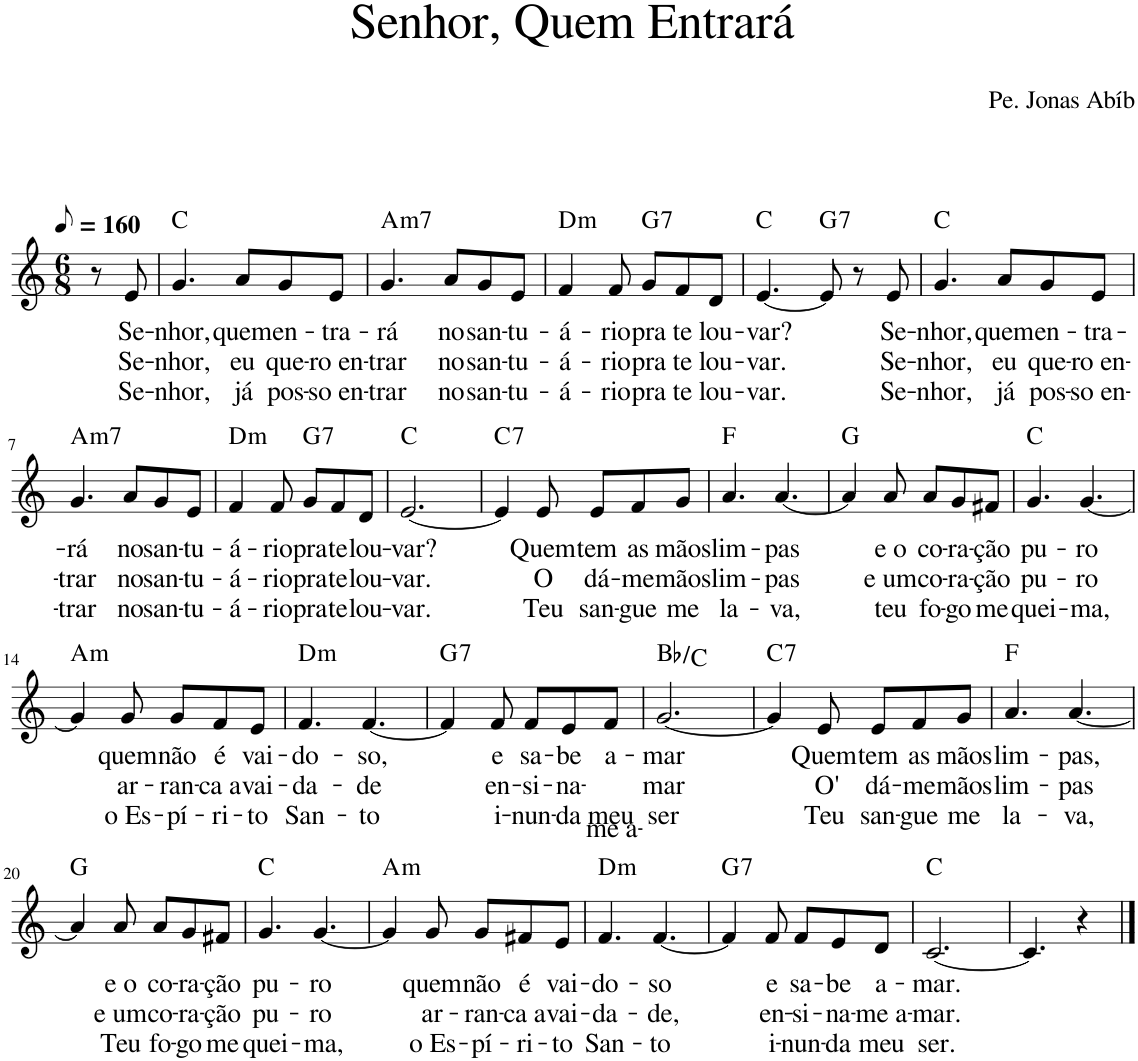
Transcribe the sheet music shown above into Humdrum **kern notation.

**kern	**text	**text	**text	**harte
*part1	*part1	*part1	*part1	*part1
*staff1	*staff1	*staff1	*staff1	*
*I"Voz	*	*	*	*
*I'Vo.	*	*	*	*
*clefG2	*	*	*	*
*k[]	*	*	*	*
*M6/8	*	*	*	*
*MM80	*	*	*	*
=1	=1	=1	=1	=1
8r	.	.	.	.
!	!LO:LY:b	!LO:LY:b	!LO:LY:b	!
8e/	Se-	Se-	Se-	.
=2	=2	=2	=2	=2
!	!LO:LY:b	!LO:LY:b	!LO:LY:b	!
4.g/	-nhor,	-nhor,	-nhor,	C:maj
!	!LO:LY:b	!LO:LY:b	!LO:LY:b	!
8a/L	quem	eu	já	.
!	!LO:LY:b	!LO:LY:b	!LO:LY:b	!
8g/	en-	que-	pos-	.
!	!LO:LY:b	!LO:LY:b	!LO:LY:b	!
8e/J	-tra-	-ro en-	-so en-	.
=3	=3	=3	=3	=3
!	!LO:LY:b	!LO:LY:b	!LO:LY:b	!LO:H:kt=m7
4.g/	-rá	-trar	-trar	A:min7
!	!LO:LY:b	!LO:LY:b	!LO:LY:b	!
8a/L	no	no	no	.
!	!LO:LY:b	!LO:LY:b	!LO:LY:b	!
8g/	san-	san-	san-	.
!	!LO:LY:b	!LO:LY:b	!LO:LY:b	!
8e/J	-tu-	-tu-	-tu-	.
=4	=4	=4	=4	=4
!	!LO:LY:b	!LO:LY:b	!LO:LY:b	!LO:H:kt=m
4f/	-á-	-á-	-á-	D:min
!	!LO:LY:b	!LO:LY:b	!LO:LY:b	!
8f/	-rio	-rio	-rio	.
!	!LO:LY:b	!LO:LY:b	!LO:LY:b	!LO:H:kt=7
8g/L	pra	pra	pra	G:7
!	!LO:LY:b	!LO:LY:b	!LO:LY:b	!
8f/	te	te	te	.
!	!LO:LY:b	!LO:LY:b	!LO:LY:b	!
8d/J	lou-	lou-	lou-	.
=5	=5	=5	=5	=5
!	!LO:LY:b	!LO:LY:b	!LO:LY:b	!
[4.e/	-var?	-var.	-var.	C:maj
!	!	!	!	!LO:H:kt=7
8e/]	.	.	.	G:7
8r	.	.	.	.
!	!LO:LY:b	!LO:LY:b	!LO:LY:b	!
8e/	Se-	Se-	Se-	.
=6	=6	=6	=6	=6
!	!LO:LY:b	!LO:LY:b	!LO:LY:b	!
4.g/	-nhor,	-nhor,	-nhor,	C:maj
!	!LO:LY:b	!LO:LY:b	!LO:LY:b	!
8a/L	quem	eu	já	.
!	!LO:LY:b	!LO:LY:b	!LO:LY:b	!
8g/	en-	que-	pos-	.
!	!LO:LY:b	!LO:LY:b	!LO:LY:b	!
8e/J	-tra-	-ro en-	-so en-	.
!!LO:LB:g=z
=7	=7	=7	=7	=7
!	!LO:LY:b	!LO:LY:b	!LO:LY:b	!LO:H:kt=m7
4.g/	-rá	-trar	-trar	A:min7
!	!LO:LY:b	!LO:LY:b	!LO:LY:b	!
8a/L	no	no	no	.
!	!LO:LY:b	!LO:LY:b	!LO:LY:b	!
8g/	san-	san-	san-	.
!	!LO:LY:b	!LO:LY:b	!LO:LY:b	!
8e/J	-tu-	-tu-	-tu-	.
=8	=8	=8	=8	=8
!	!LO:LY:b	!LO:LY:b	!LO:LY:b	!LO:H:kt=m
4f/	-á-	-á-	-á-	D:min
!	!LO:LY:b	!LO:LY:b	!LO:LY:b	!
8f/	-rio	-rio	-rio	.
!	!LO:LY:b	!LO:LY:b	!LO:LY:b	!LO:H:kt=7
8g/L	pra	pra	pra	G:7
!	!LO:LY:b	!LO:LY:b	!LO:LY:b	!
8f/	te	te	te	.
!	!LO:LY:b	!LO:LY:b	!LO:LY:b	!
8d/J	lou-	lou-	lou-	.
=9	=9	=9	=9	=9
!	!LO:LY:b	!LO:LY:b	!LO:LY:b	!
[2.e/	-var?	-var.	-var.	C:maj
=10	=10	=10	=10	=10
!	!	!	!	!LO:H:kt=7
4e/]	.	.	.	C:7
!	!LO:LY:b	!LO:LY:b	!LO:LY:b	!
8e/	Quem	O	Teu	.
!	!LO:LY:b	!LO:LY:b	!LO:LY:b	!
8e/L	tem	dá-	san-	.
!	!LO:LY:b	!LO:LY:b	!LO:LY:b	!
8f/	as	-me	-gue	.
!	!LO:LY:b	!LO:LY:b	!LO:LY:b	!
8g/J	mãos	mãos	me	.
=11	=11	=11	=11	=11
!	!LO:LY:b	!LO:LY:b	!LO:LY:b	!
4.a/	lim-	lim-	la-	F:maj
!	!LO:LY:b	!LO:LY:b	!LO:LY:b	!
[4.a/	-pas	-pas	-va,	.
=12	=12	=12	=12	=12
4a/]	.	.	.	G:maj
!	!LO:LY:b	!LO:LY:b	!LO:LY:b	!
8a/	e o	e um	teu	.
!	!LO:LY:b	!LO:LY:b	!LO:LY:b	!
8a/L	co-	co-	fo-	.
!	!LO:LY:b	!LO:LY:b	!LO:LY:b	!
8g/	-ra-	-ra-	-go	.
!	!LO:LY:b	!LO:LY:b	!LO:LY:b	!
8f#X/J	-ção	-ção	me	.
=13	=13	=13	=13	=13
!	!LO:LY:b	!LO:LY:b	!LO:LY:b	!
4.g/	pu-	pu-	quei-	C:maj
!	!LO:LY:b	!LO:LY:b	!LO:LY:b	!
[4.g/	-ro	-ro	-ma,	.
!!LO:LB:g=z
=14	=14	=14	=14	=14
!	!	!	!	!LO:H:kt=m
4g/]	.	.	.	A:min
!	!LO:LY:b	!LO:LY:b	!LO:LY:b	!
8g/	quem	ar-	o Es-	.
!	!LO:LY:b	!LO:LY:b	!LO:LY:b	!
8g/L	não	-ran-	-pí-	.
!	!LO:LY:b	!LO:LY:b	!LO:LY:b	!
8f/	é	-ca a	-ri-	.
!	!LO:LY:b	!LO:LY:b	!LO:LY:b	!
8e/J	vai-	vai-	-to	.
=15	=15	=15	=15	=15
!	!LO:LY:b	!LO:LY:b	!LO:LY:b	!LO:H:kt=m
4.f/	-do-	-da-	San-	D:min
!	!LO:LY:b	!LO:LY:b	!LO:LY:b	!
[4.f/	-so,	-de	-to	.
=16	=16	=16	=16	=16
!	!	!	!	!LO:H:kt=7
4f/]	.	.	.	G:7
!	!LO:LY:b	!LO:LY:b	!LO:LY:b	!
8f/	e	en-	i-	.
!	!LO:LY:b	!LO:LY:b	!LO:LY:b	!
8f/L	sa-	-si-	-nun-	.
!	!LO:LY:b	!LO:LY:b	!LO:LY:b	!
8e/	-be	-na-	-da	.
!	!LO:LY:b	!LO:LY:b	!LO:LY:b	!
8f/J	a-	-me a-	meu	.
=17	=17	=17	=17	=17
!	!LO:LY:b	!LO:LY:b	!LO:LY:b	!
[2.g/	-mar	-mar	ser	Bb:maj/2
=18	=18	=18	=18	=18
!	!	!	!	!LO:H:kt=7
4g/]	.	.	.	C:7
!	!LO:LY:b	!LO:LY:b	!LO:LY:b	!
8e/	Quem	O'	Teu	.
!	!LO:LY:b	!LO:LY:b	!LO:LY:b	!
8e/L	tem	dá-	san-	.
!	!LO:LY:b	!LO:LY:b	!LO:LY:b	!
8f/	as	-me	-gue	.
!	!LO:LY:b	!LO:LY:b	!LO:LY:b	!
8g/J	mãos	mãos	me	.
=19	=19	=19	=19	=19
!	!LO:LY:b	!LO:LY:b	!LO:LY:b	!
4.a/	lim-	lim-	la-	F:maj
!	!LO:LY:b	!LO:LY:b	!LO:LY:b	!
[4.a/	-pas,	-pas	-va,	.
!!LO:LB:g=z
=20	=20	=20	=20	=20
4a/]	.	.	.	G:maj
!	!LO:LY:b	!LO:LY:b	!LO:LY:b	!
8a/	e o	e um	Teu	.
!	!LO:LY:b	!LO:LY:b	!LO:LY:b	!
8a/L	co-	co-	fo-	.
!	!LO:LY:b	!LO:LY:b	!LO:LY:b	!
8g/	-ra-	-ra-	-go	.
!	!LO:LY:b	!LO:LY:b	!LO:LY:b	!
8f#X/J	-ção	-ção	me	.
=21	=21	=21	=21	=21
!	!LO:LY:b	!LO:LY:b	!LO:LY:b	!
4.g/	pu-	pu-	quei-	C:maj
!	!LO:LY:b	!LO:LY:b	!LO:LY:b	!
[4.g/	-ro	-ro	-ma,	.
=22	=22	=22	=22	=22
!	!	!	!	!LO:H:kt=m
4g/]	.	.	.	A:min
!	!LO:LY:b	!LO:LY:b	!LO:LY:b	!
8g/	quem	ar-	o Es-	.
!	!LO:LY:b	!LO:LY:b	!LO:LY:b	!
8g/L	não	-ran-	-pí-	.
!	!LO:LY:b	!LO:LY:b	!LO:LY:b	!
8f#X/	é	-ca a	-ri-	.
!	!LO:LY:b	!LO:LY:b	!LO:LY:b	!
8e/J	vai-	vai-	-to	.
=23	=23	=23	=23	=23
!	!LO:LY:b	!LO:LY:b	!LO:LY:b	!LO:H:kt=m
4.f/	-do-	-da-	San-	D:min
!	!LO:LY:b	!LO:LY:b	!LO:LY:b	!
[4.f/	-so	-de,	-to	.
=24	=24	=24	=24	=24
!	!	!	!	!LO:H:kt=7
4f/]	.	.	.	G:7
!	!LO:LY:b	!LO:LY:b	!LO:LY:b	!
8f/	e	en-	i-	.
!	!LO:LY:b	!LO:LY:b	!LO:LY:b	!
8f/L	sa-	-si-	-nun-	.
!	!LO:LY:b	!LO:LY:b	!LO:LY:b	!
8e/	-be	-na-	-da	.
!	!LO:LY:b	!LO:LY:b	!LO:LY:b	!
8d/J	a-	-me a-	meu	.
=25	=25	=25	=25	=25
!	!LO:LY:b	!LO:LY:b	!LO:LY:b	!
[2.c/	-mar.	-mar.	ser.	C:maj
=26	=26	=26	=26	=26
4.c/]	.	.	.	.
4r	.	.	.	.
==	==	==	==	==
*-	*-	*-	*-	*-
